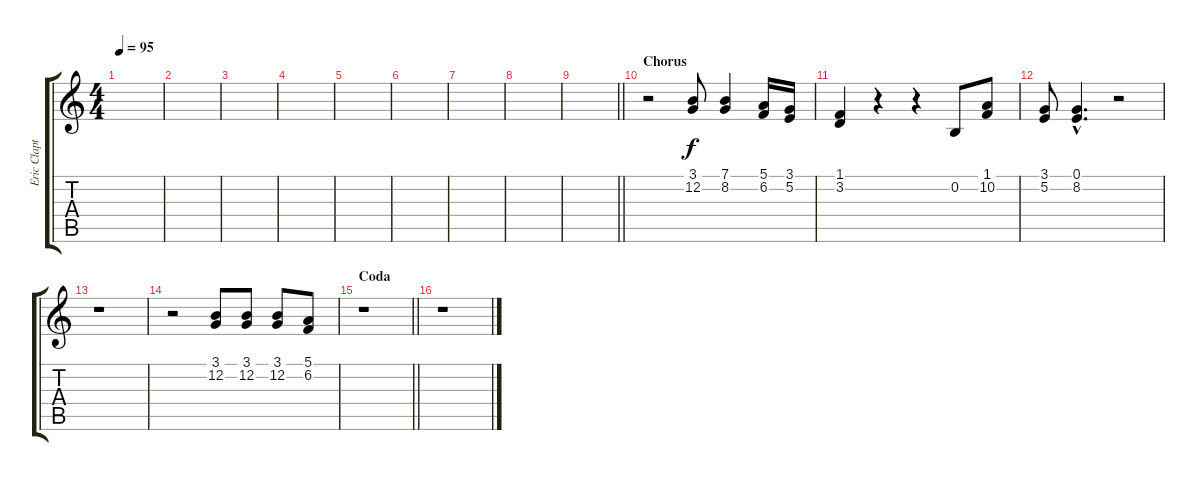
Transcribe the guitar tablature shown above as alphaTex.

\track ("Eric Clapton Voice" "Eric Clapt") {instrument tenorsax}
\staff {score tabs}
\tuning (E4 B3 G3 D3 A2 E2) {hide}
\ts (4 4)
\tempo 95
\clef g2
\ks c
|
|
|
|
|
|
|
|
\barLineRight lightlight
|
\section ("" "Chorus")
r.2 (3.1 12.2).8 (7.1 8.2).4 (5.1 6.2).16 (3.1 5.2).16 |
(1.1 3.2).4 r.4 r.4 0.2.8 (1.1 10.2).8 |
(3.1 5.2).8 (0.1{hac} 8.2{hac}).4{d} r.2 |
r.1 |
r.2 (3.1 12.2).8 (3.1 12.2).8 (3.1 12.2).8 (5.1 6.2).8 |
\section ("" "Coda ")
\barLineRight lightlight
r.1 |
r.1
